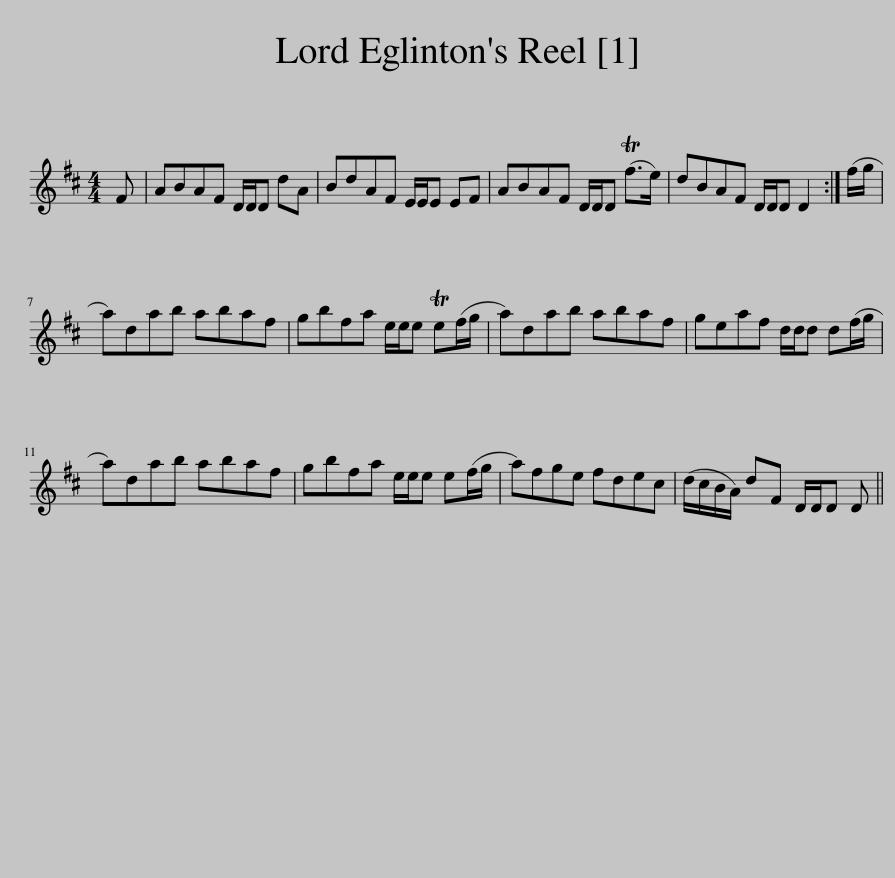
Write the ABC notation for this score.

X:1
L:1/8
M:4/4
I:linebreak $
K:D
V:1 treble
V:1
 F | ABAF D/D/D dA | BdAF E/E/E EF | ABAF D/D/D (Tf>e) | dBAF D/D/D D2 :| %5
 (f/g/ |$ a)dab abaf | gbfa e/e/e Te(f/g/ | a)dab abaf | geaf d/d/d d(f/g/ |$ %10
 a)dab abaf | gbfa e/e/e e(f/g/ | a)fge fdec | (d/c/B/A/) dF D/D/D D || %14
